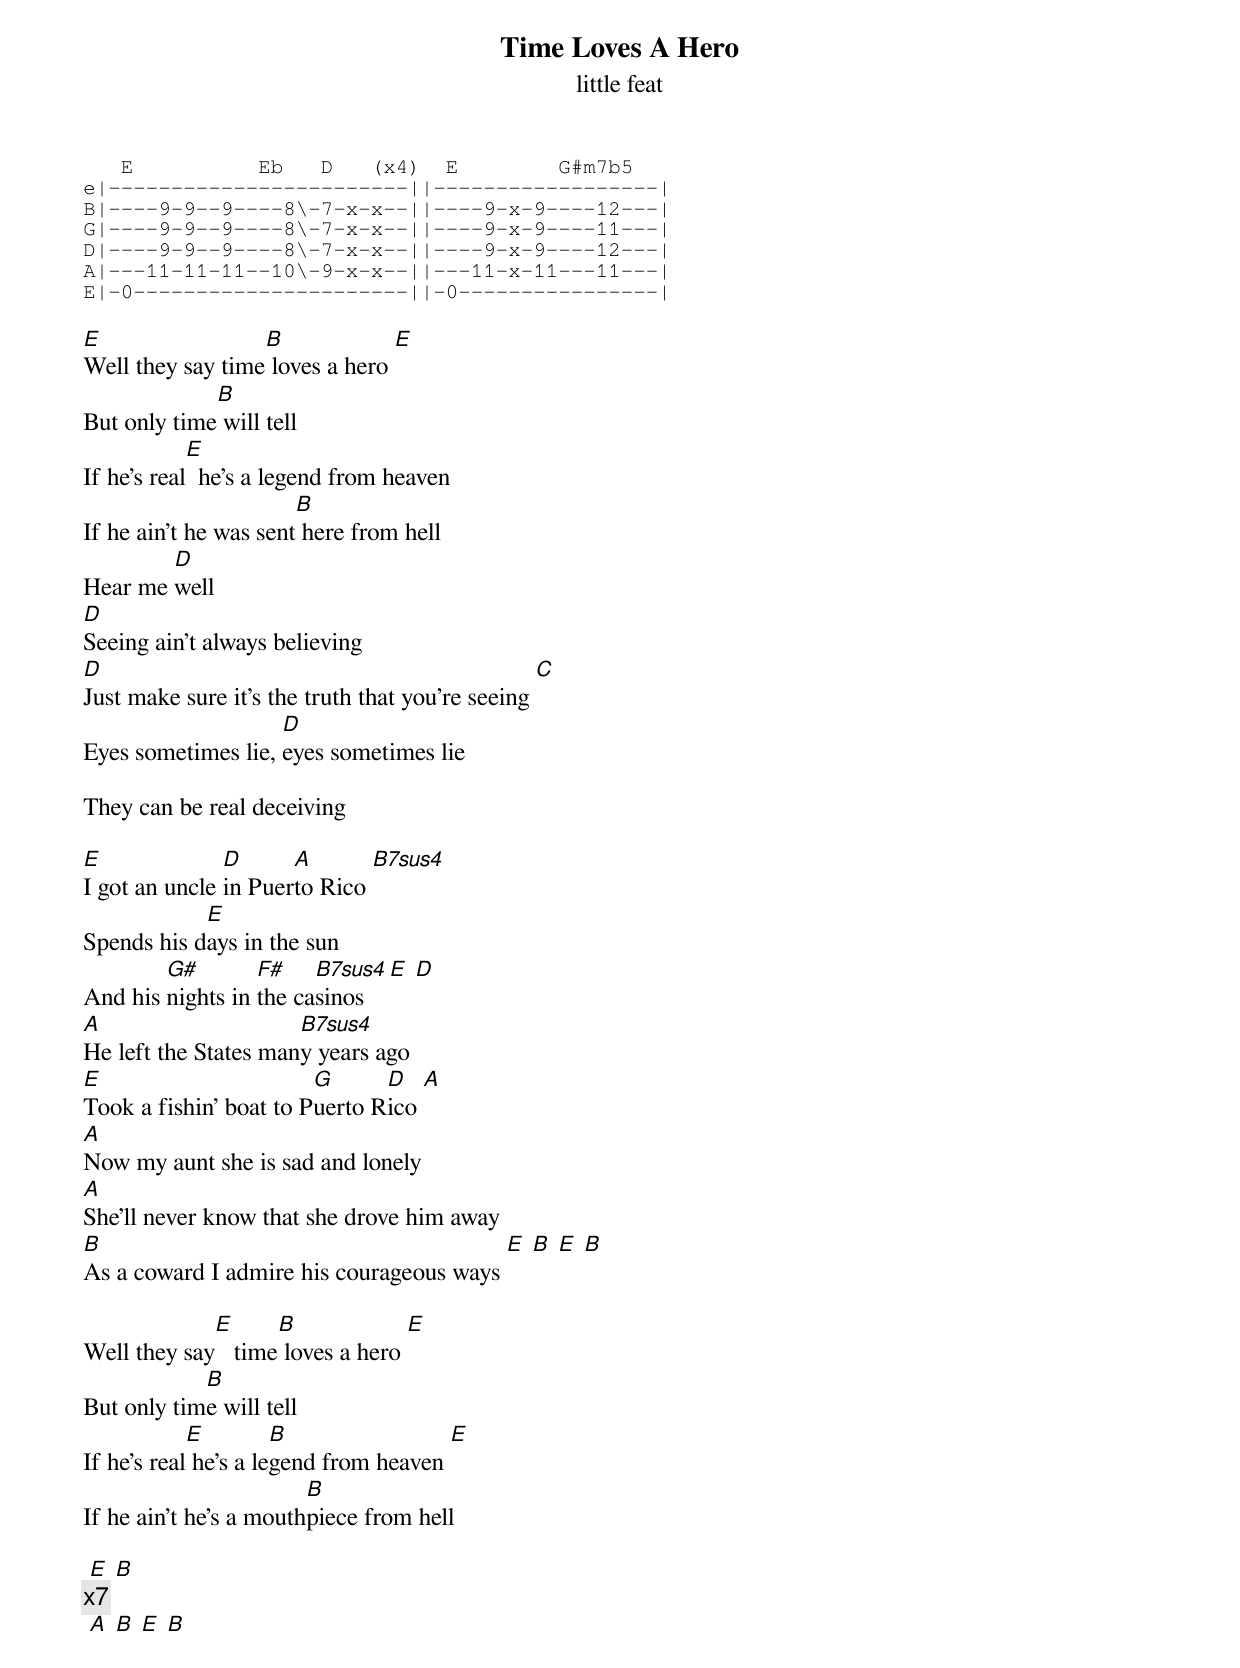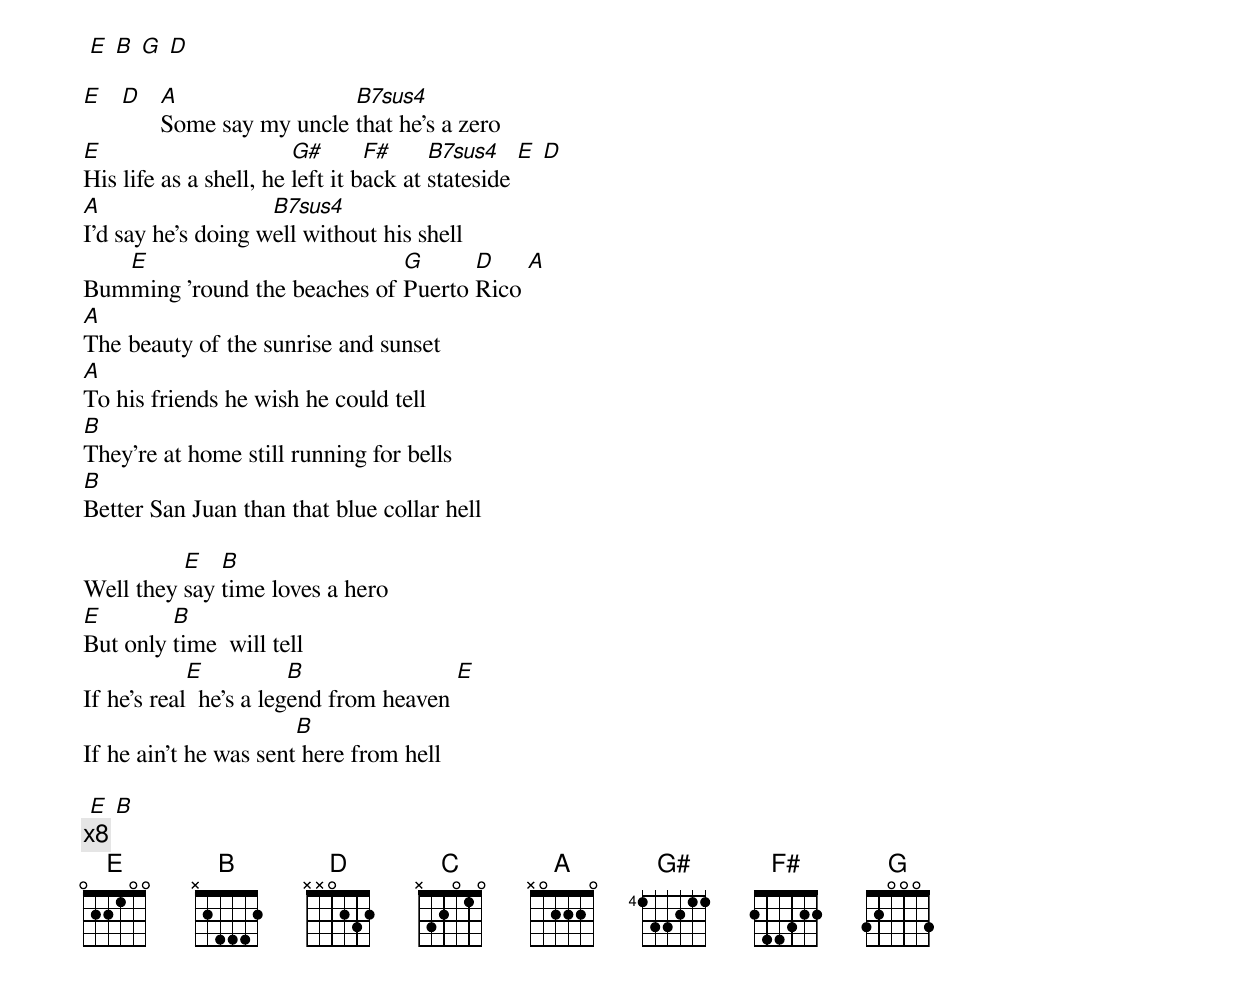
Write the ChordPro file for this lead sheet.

{title: Time Loves A Hero}
{subtitle: little feat}

{sot}
   E          Eb   D   (x4)  E        G#m7b5
e|------------------------||------------------|
B|----9-9--9----8\-7-x-x--||----9-x-9----12---|
G|----9-9--9----8\-7-x-x--||----9-x-9----11---|
D|----9-9--9----8\-7-x-x--||----9-x-9----12---|
A|---11-11-11--10\-9-x-x--||---11-x-11---11---|
E|-0----------------------||-0----------------|
{eot}

[E]Well they say time[B] loves a hero [E]
But only time[B] will tell
If he's real[E]  he's a legend from heaven
If he ain't he was sent[B] here from hell
Hear me [D]well
[D]Seeing ain't always believing
[D]Just make sure it's the truth that you're seeing [C]
Eyes sometimes lie, [D]eyes sometimes lie

They can be real deceiving

[E]I got an uncle [D]in Puer[A]to Rico [B7sus4]
Spends his d[E]ays in the sun
And his [G#]nights in [F#]the ca[B7sus4]sinos [E] [D]
[A]He left the States man[B7sus4]y years ago
[E]Took a fishin' boat to P[G]uerto R[D]ico [A]
[A]Now my aunt she is sad and lonely
[A]She'll never know that she drove him away
[B]As a coward I admire his courageous ways [E] [B] [E] [B]

Well they say[E]   time[B] loves a hero [E]
But only tim[B]e will tell
If he's real[E] he's a le[B]gend from heaven [E]
If he ain't he's a mouth[B]piece from hell

 [E] [B]
{c:x7}
 [A] [B] [E] [B]
 [E] [B] [G] [D]

[E]   [D]   [A]Some say my uncle [B7sus4]that he's a zero
[E]His life as a shell, he [G#]left it b[F#]ack at [B7sus4]stateside [E] [D]
[A]I'd say he's doing w[B7sus4]ell without his shell
Bum[E]ming 'round the beaches of [G]Puerto [D]Rico [A]
[A]The beauty of the sunrise and sunset
[A]To his friends he wish he could tell
[B]They're at home still running for bells
[B]Better San Juan than that blue collar hell

Well they [E]say [B]time loves a hero
[E]But only [B]time  will tell
If he's real[E]  he's a leg[B]end from heaven [E]
If he ain't he was sent[B] here from hell

 [E] [B]
{c:x8}
